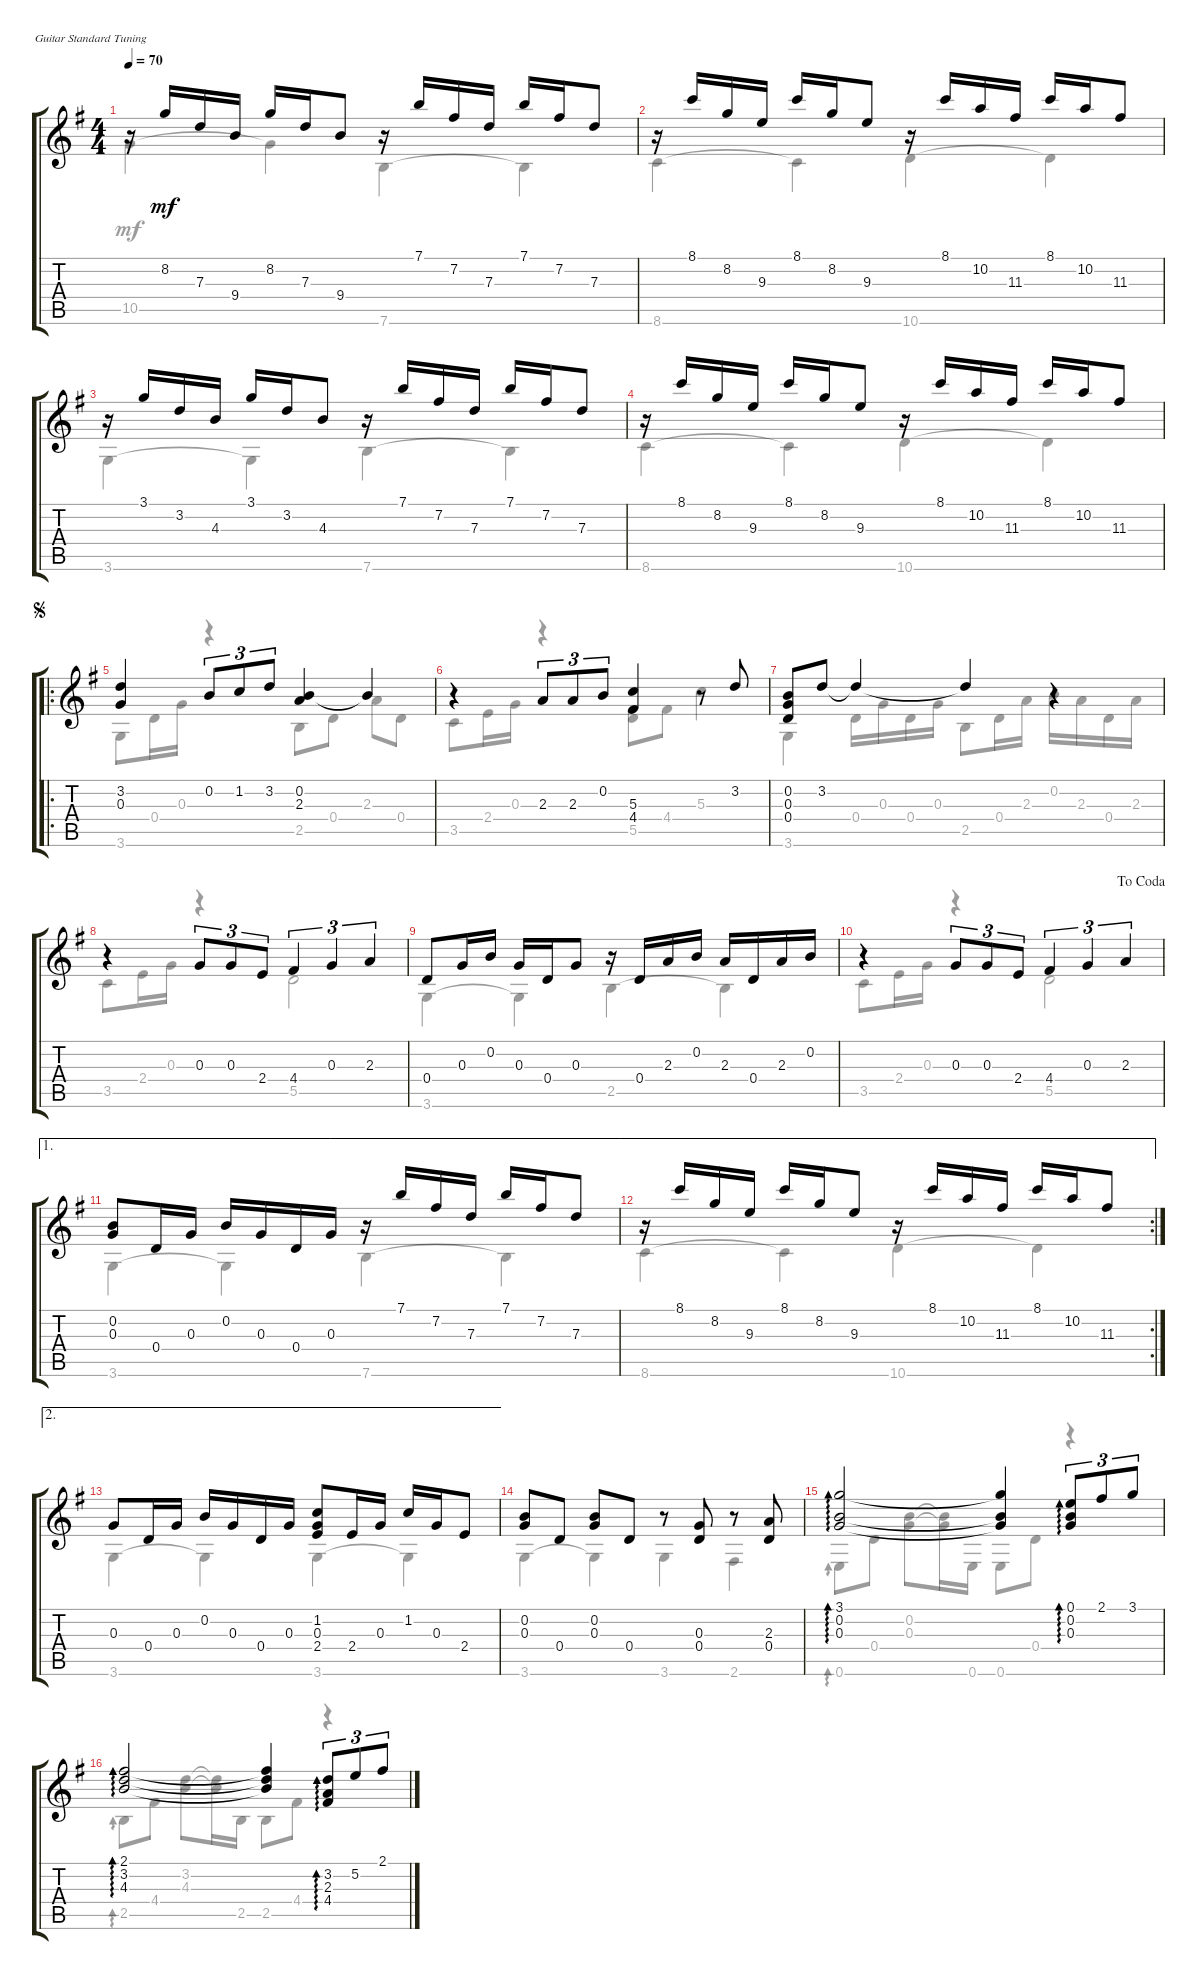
\defaultSystemsLayout 4
\bracketExtendMode groupsimilarinstruments
\singleTrackTrackNamePolicy hidden
\firstSystemTrackNameOrientation horizontal
\otherSystemsTrackNameOrientation horizontal
\track ("Nylon Guitar" "N-Gt") {instrument acousticguitarnylon}
\staff {score tabs}
\tuning (E4 B3 G3 D3 A2 E2)
\voice
\ts (4 4)
\tempo 70
\clef g2
\ks g
r.16{dy mf instrument acousticguitarnylon} 8.2.16 7.3.16 9.4.16 8.2.16 7.3.16 9.4.8 r.16 7.1.16 7.2.16 7.3.16 7.1.16 7.2.16 7.3.8 |
r.16 8.1.16 8.2.16 9.3.16 8.1.16 8.2.16 9.3.8 r.16 8.1.16 10.2.16 11.3.16 8.1.16 10.2.16 11.3.8 |
r.16 3.1.16 3.2.16 4.3.16 3.1.16 3.2.16 4.3.8 r.16 7.1.16 7.2.16 7.3.16 7.1.16 7.2.16 7.3.8 |
r.16 8.1.16 8.2.16 9.3.16 8.1.16 8.2.16 9.3.8 r.16 8.1.16 10.2.16 11.3.16 8.1.16 10.2.16 11.3.8 |
\ro
\jump segno
(3.2 0.3).4 0.2.8{tu (3 2)} 1.2.8{tu (3 2)} 3.2.8{tu (3 2)} (0.2 2.3).4 0.2{t}.4 |
r.4 2.3.8{tu (3 2)} 2.3.8{tu (3 2)} 0.2.8{tu (3 2)} (5.3 4.4).4 r.8 3.2.8 |
(0.2 0.3 0.4).8 3.2.8 3.2{t}.4 3.2{t}.4 r.4 |
r.4 0.3.8{tu (3 2)} 0.3.8{tu (3 2)} 2.4.8{tu (3 2)} 4.4.4{tu (3 2)} 0.3.4{tu (3 2)} 2.3.4{tu (3 2)} |
0.4.8 0.3.16 0.2.16 0.3.16 0.4.16 0.3.8 r.16 0.4.16 2.3.16 0.2.16 2.3.16 0.4.16 2.3.16 0.2.16 |
\jump dacoda
r.4 0.3.8{tu (3 2)} 0.3.8{tu (3 2)} 2.4.8{tu (3 2)} 4.4.4{tu (3 2)} 0.3.4{tu (3 2)} 2.3.4{tu (3 2)} |
\ae 1
(0.2 0.3).8 0.4.16 0.3.16 0.2.16 0.3.16 0.4.16 0.3.16 r.16 7.1.16 7.2.16 7.3.16 7.1.16 7.2.16 7.3.8 |
\ae 1
\rc 2
r.16 8.1.16 8.2.16 9.3.16 8.1.16 8.2.16 9.3.8 r.16 8.1.16 10.2.16 11.3.16 8.1.16 10.2.16 11.3.8 |
\ae 2
0.3.8 0.4.16 0.3.16 0.2.16 0.3.16 0.4.16 0.3.16 (1.2 0.3 2.4).8 2.4.16 0.3.16 1.2.16 0.3.16 2.4.8 |
(0.2 0.3).8 0.4.8 (0.2 0.3).8 0.4.8 r.8 (0.3 0.4).8 r.8 (2.3 0.4).8 |
(3.1 0.2 0.3).2{ad 0} (3.1{t} 0.2{t} 0.3{t}).4 (0.1 0.2 0.3).8{tu (3 2) ad 0} 2.1.8{tu (3 2)} 3.1.8{tu (3 2)} |
(2.1 3.2 4.3).2{ad 0} (2.1{t} 3.2{t} 4.3{t}).4 (3.2 2.3 4.4).8{tu (3 2) ad 0} 5.2.8{tu (3 2)} 2.1.8{tu (3 2)}
\voice
\clef g2
\ottava regular
\simile none
\ks g
10.5.4{dy mf} 10.5{t}.4 7.6.4 7.6{t}.4 |
8.6.4 8.6{t}.4 10.6.4 10.6{t}.4 |
3.6.4 3.6{t}.4 7.6.4 7.6{t}.4 |
8.6.4 8.6{t}.4 10.6.4 10.6{t}.4 |
3.6.8 0.4.16 0.3.16 r.4 2.5.8 0.4.8 2.3.8 0.4.8 |
3.5.8 2.4.16 0.3.16 r.4 (4.4 5.5).8 4.4.8 5.3.4 |
3.6.4 0.4.16 0.3.16 0.4.16 0.3.16 2.5.8 0.4.16 2.3.16 0.2.16 2.3.16 0.4.16 2.3.16 |
3.5.8 2.4.16 0.3.16 r.4 5.5.2 |
3.6.4 3.6{t}.4 2.5.4 2.5{t}.4 |
3.5.8 2.4.16 0.3.16 r.4 5.5.2 |
3.6.4 3.6{t}.4 7.6.4 7.6{t}.4 |
8.6.4 8.6{t}.4 10.6.4 10.6{t}.4 |
3.6.4 3.6{t}.4 3.6.4 3.6{t}.4 |
3.6.4 3.6{t}.4 3.6.4 2.6.4 |
0.6.8{ad 0} 0.4.8 (0.2 0.3).8 (0.2{t} 0.3{t}).16 0.6.16 0.6.8 0.4.8 r.4{ad 0} |
2.5.8{ad 0} 4.4.8 (3.2 4.3).8 (3.2{t} 4.3{t}).16 2.5.16 2.5.8 4.4.8 r.4{ad 0}
